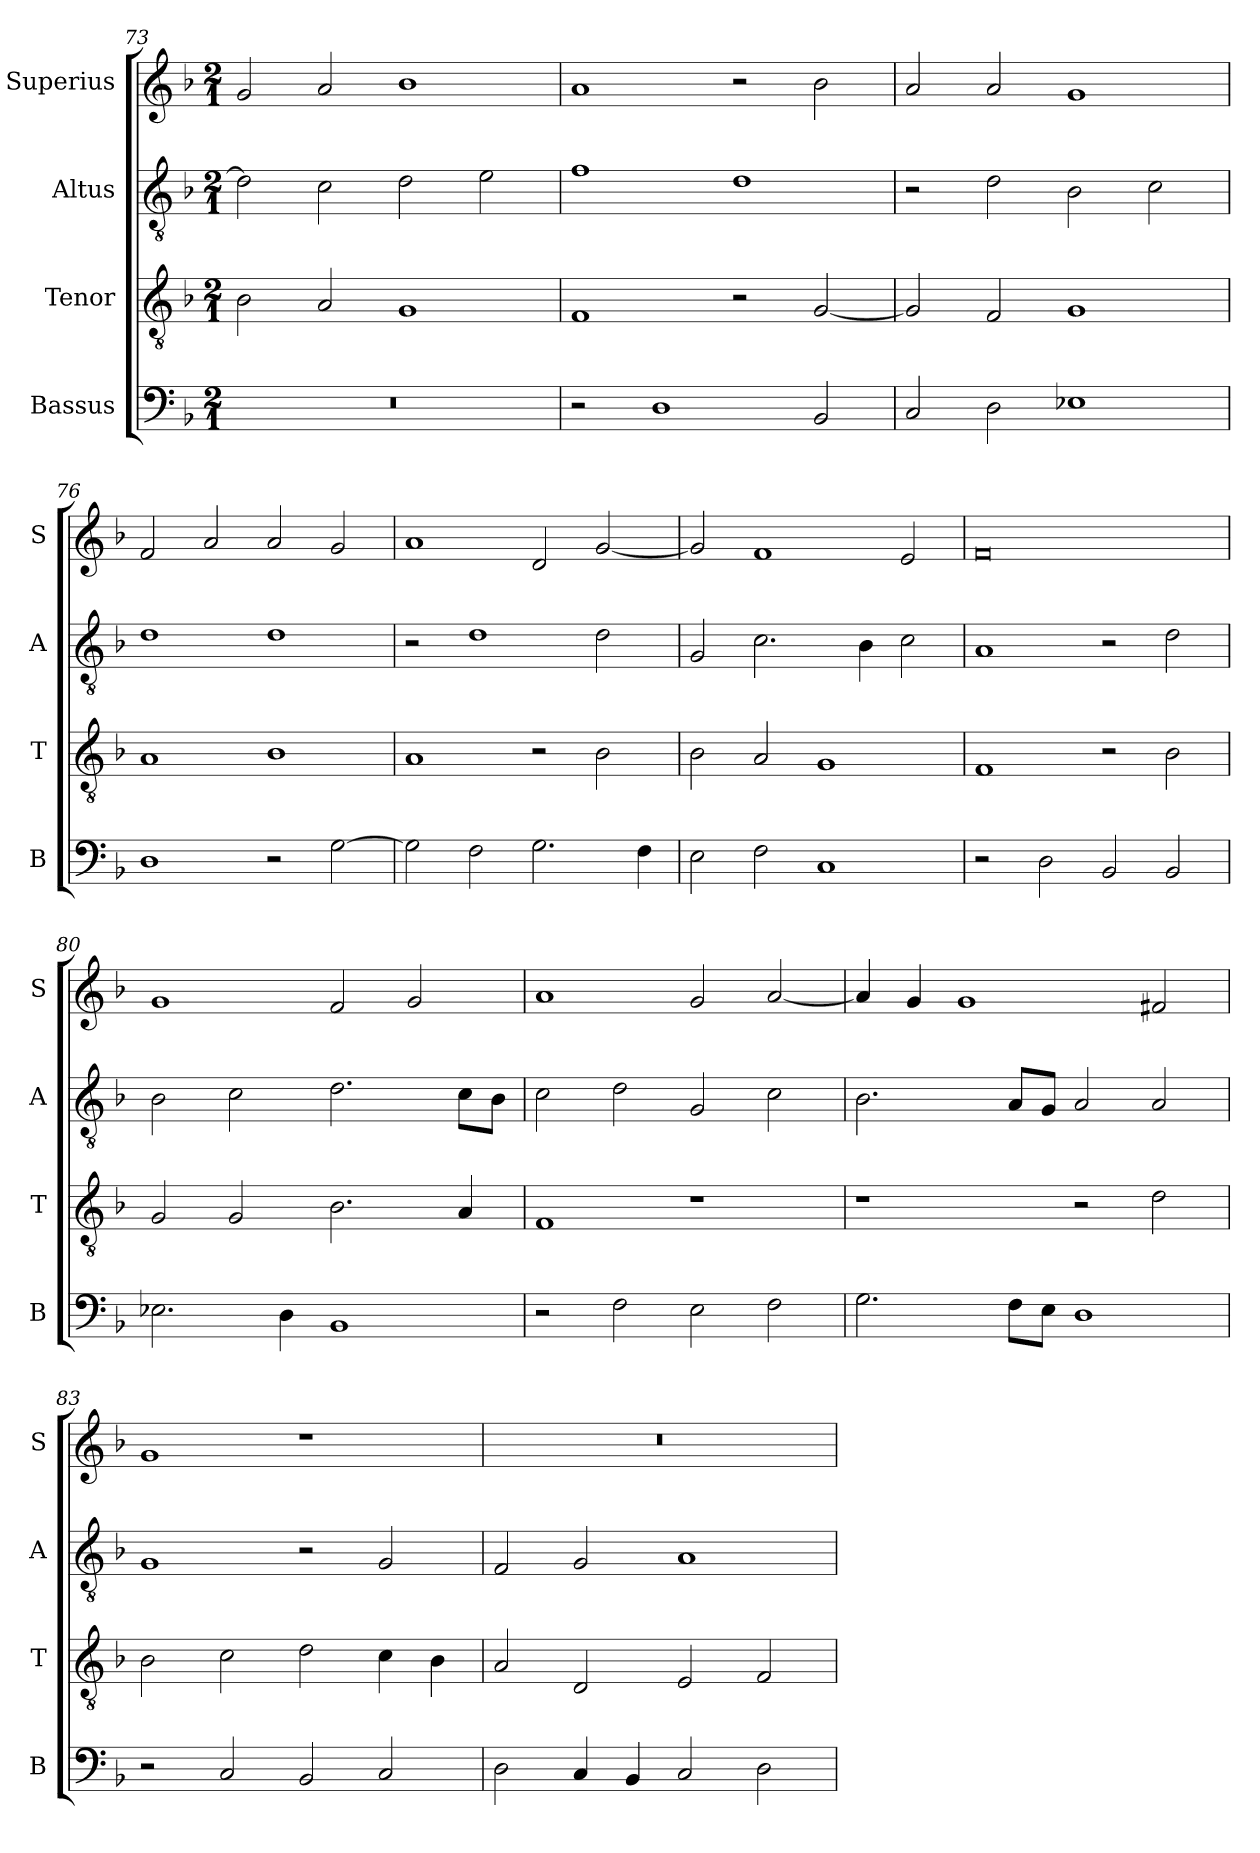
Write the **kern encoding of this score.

**kern	**kern	**kern	**kern
*part4	*part3	*part2	*part1
*staff4	*staff3	*staff2	*staff1
*I"Bassus	*I"Tenor	*I"Altus	*I"Superius
*I'B	*I'T	*I'A	*I'S
*clefF4	*clefGv2	*clefGv2	*clefG2
*k[b-]	*k[b-]	*k[b-]	*k[b-]
*F:	*F:	*F:	*F:
*M2/1	*M2/1	*M2/1	*M2/1
=73	=73	=73	=73
0r	2B-	2d]	2g
.	2A	2c	2a
.	1G	2d	1b-
.	.	2e	.
=74	=74	=74	=74
2r	1F	1f	1a
1D	.	.	.
.	2r	1d	2r
2BB-	[2G	.	2b-
=75	=75	=75	=75
2C	2G]	2r	2a
2D	2F	2d	2a
1E-X	1G	2B-	1g
.	.	2c	.
=76	=76	=76	=76
1D	1A	1d	2f
.	.	.	2a
2r	1B-	1d	2a
[2G	.	.	2g
=77	=77	=77	=77
2G]	1A	2r	1a
2F	.	1d	.
2.G	2r	.	2d
.	2B-	2d	[2g
4F	.	.	.
=78	=78	=78	=78
2E	2B-	2G	2g]
2F	2A	2.c	1f
1C	1G	.	.
.	.	4B-	.
.	.	2c	2e
=79	=79	=79	=79
2r	1F	1A	0f
2D	.	.	.
2BB-	2r	2r	.
2BB-	2B-	2d	.
=80	=80	=80	=80
2.E-X	2G	2B-	1g
.	2G	2c	.
4D	.	.	.
1BB-	2.B-	2.d	2f
.	.	.	2g
.	4A	8cL	.
.	.	8B-J	.
=81	=81	=81	=81
2r	1F	2c	1a
2F	.	2d	.
2E	1r	2G	2g
2F	.	2c	[2a
=82	=82	=82	=82
2.G	1r	2.B-	4a]
.	.	.	4g
.	.	.	1g
8FL	.	8AL	.
8EJ	.	8GJ	.
1D	2r	2A	.
.	2d	2A	2f#X
=83	=83	=83	=83
2r	2B-	1G	1g
2C	2c	.	.
2BB-	2d	2r	1r
2C	4c	2G	.
.	4B-	.	.
=84	=84	=84	=84
2D	2A	2F	0r
4C	2D	2G	.
4BB-	.	.	.
2C	2E	1A	.
2D	2F	.	.
=	=	=	=
*-	*-	*-	*-
